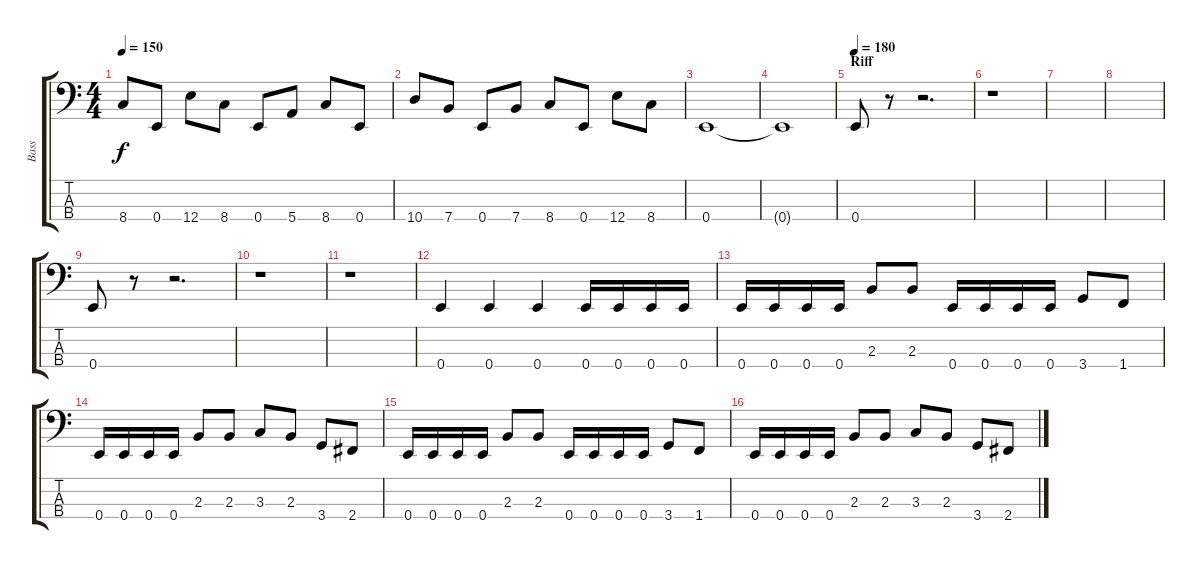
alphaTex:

\track ("Bass" "Bass") {instrument electricbassfinger}
\staff {score tabs}
\tuning (G2 D2 A1 E1) {hide}
\ts (4 4)
\tempo 150
\clef f4
\ks c
8.4.8{dy f} 0.4.8 12.4.8 8.4.8 0.4.8 5.4.8 8.4.8 0.4.8 |
10.4.8 7.4.8 0.4.8 7.4.8 8.4.8 0.4.8 12.4.8 8.4.8 |
0.4.1 |
0.4{t}.1 |
\section ("" "Riff")
\tempo 180
0.4.8 r.8 r.2{d} |
r.1 |
|
|
0.4.8 r.8 r.2{d} |
r.1 |
r.1 |
0.4.4 0.4.4 0.4.4 0.4.16 0.4.16 0.4.16 0.4.16 |
0.4.16 0.4.16 0.4.16 0.4.16 2.3.8 2.3.8 0.4.16 0.4.16 0.4.16 0.4.16 3.4.8 1.4.8 |
0.4.16 0.4.16 0.4.16 0.4.16 2.3.8 2.3.8 3.3.8 2.3.8 3.4.8 2.4.8 |
0.4.16 0.4.16 0.4.16 0.4.16 2.3.8 2.3.8 0.4.16 0.4.16 0.4.16 0.4.16 3.4.8 1.4.8 |
0.4.16 0.4.16 0.4.16 0.4.16 2.3.8 2.3.8 3.3.8 2.3.8 3.4.8 2.4.8
